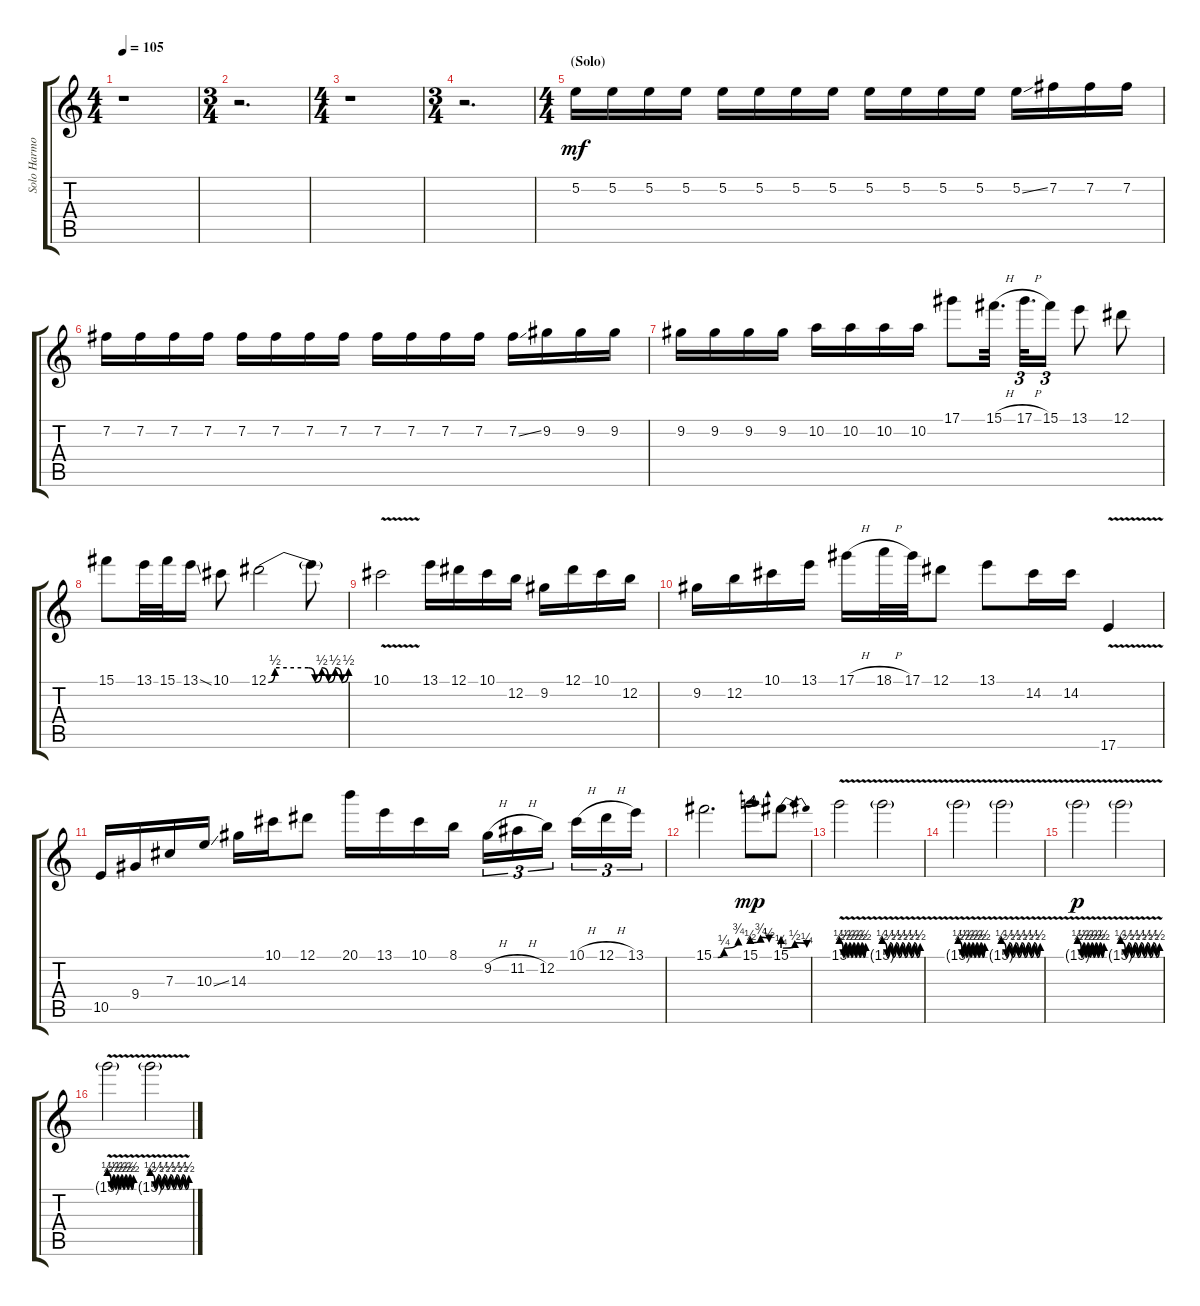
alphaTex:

\track ("Solo Harmony" "Solo Harmo") {instrument overdrivenguitar}
\staff {score tabs}
\tuning (Eb4 B3 Gb3 B2 Gb2 B1) {hide}
\ts (4 4)
\tempo 105
\clef g2
\ks c
r.1{dy mf} |
\ts (3 4)
r.2{d} |
\ts (4 4)
r.1 |
\ts (3 4)
r.2{d} |
\ts (4 4)
\section ("" "(Solo)")
5.2.16 5.2.16 5.2.16 5.2.16 5.2.16 5.2.16 5.2.16 5.2.16 5.2.16 5.2.16 5.2.16 5.2.16 5.2{ss}.16 7.2.16 7.2.16 7.2.16 |
7.2.16 7.2.16 7.2.16 7.2.16 7.2.16 7.2.16 7.2.16 7.2.16 7.2.16 7.2.16 7.2.16 7.2.16 7.2{ss}.16 9.2.16 9.2.16 9.2.16 |
9.2.16 9.2.16 9.2.16 9.2.16 10.2.16 10.2.16 10.2.16 10.2.16 17.1.8 15.1{h}.32{d} 17.1{h}.32{d tu (3 2)} 15.1.16{tu (3 2)} 13.1.8 12.1.8 |
15.1.8 13.1.32 15.1.32 13.1{ss}.16 10.1.8 12.1{be (custom 0 0 5 2 30 2 35 0 40 2 45 0 50 2 55 0 60 2)}.2 12.1{t}.8 |
10.1{v}.2 13.1.16 12.1.16 10.1.16 12.2.16 9.2.16 12.1.16 10.1.16 12.2.16 |
9.2.16 12.2.16 10.1.16 13.1.16 17.1{h}.16 18.1{h}.32 17.1.32 12.1.8 13.1.8 14.2.16 14.2.16 17.6{v}.4 |
10.5.16 9.4.16 7.3.16 10.3{ss}.16 14.3.16 10.1.16 12.1.8 20.1.16 13.1.16 10.1.16 8.1.16 9.2{h}.16{tu (3 2)} 11.2{h}.16{tu (3 2)} 12.2.16{tu (3 2)} 10.1{h}.16{tu (3 2)} 12.1{h}.16{tu (3 2)} 13.1.16{tu (3 2)} |
15.1{be (custom 0 0 10 0 25 1 60 3)}.2{d} 15.1{be (bendrelease 0 2 5 3 5 3 60 2)}.8{dy mp} 15.1{be (bendrelease 0 1 5 2 30 2 60 1)}.8 |
15.1{be (custom 0 2 5 0 10 2 15 0 20 2 25 0 30 2 35 0 40 2 45 0 50 2 55 0 60 2) v}.2 15.1{be (custom 0 2 5 0 10 2 15 0 20 2 25 0 30 2 35 0 40 2 45 0 50 2 55 0 60 2) v g}.2 |
15.1{be (custom 0 2 5 0 10 2 15 0 20 2 25 0 30 2 35 0 40 2 45 0 50 2 55 0 60 2) v g}.2 15.1{be (custom 0 2 5 0 10 2 15 0 20 2 25 0 30 2 35 0 40 2 45 0 50 2 55 0 60 2) v g}.2 |
15.1{be (custom 0 2 5 0 10 2 15 0 20 2 25 0 30 2 35 0 40 2 45 0 50 2 55 0 60 2) v g}.2{dy p} 15.1{be (custom 0 2 5 0 10 2 15 0 20 2 25 0 30 2 35 0 40 2 45 0 50 2 55 0 60 2) v g}.2 |
15.1{be (custom 0 2 5 0 10 2 15 0 20 2 25 0 30 2 35 0 40 2 45 0 50 2 55 0 60 2) v g}.2 15.1{be (custom 0 2 5 0 10 2 15 0 20 2 25 0 30 2 35 0 40 2 45 0 50 2 55 0 60 2) v g}.2
